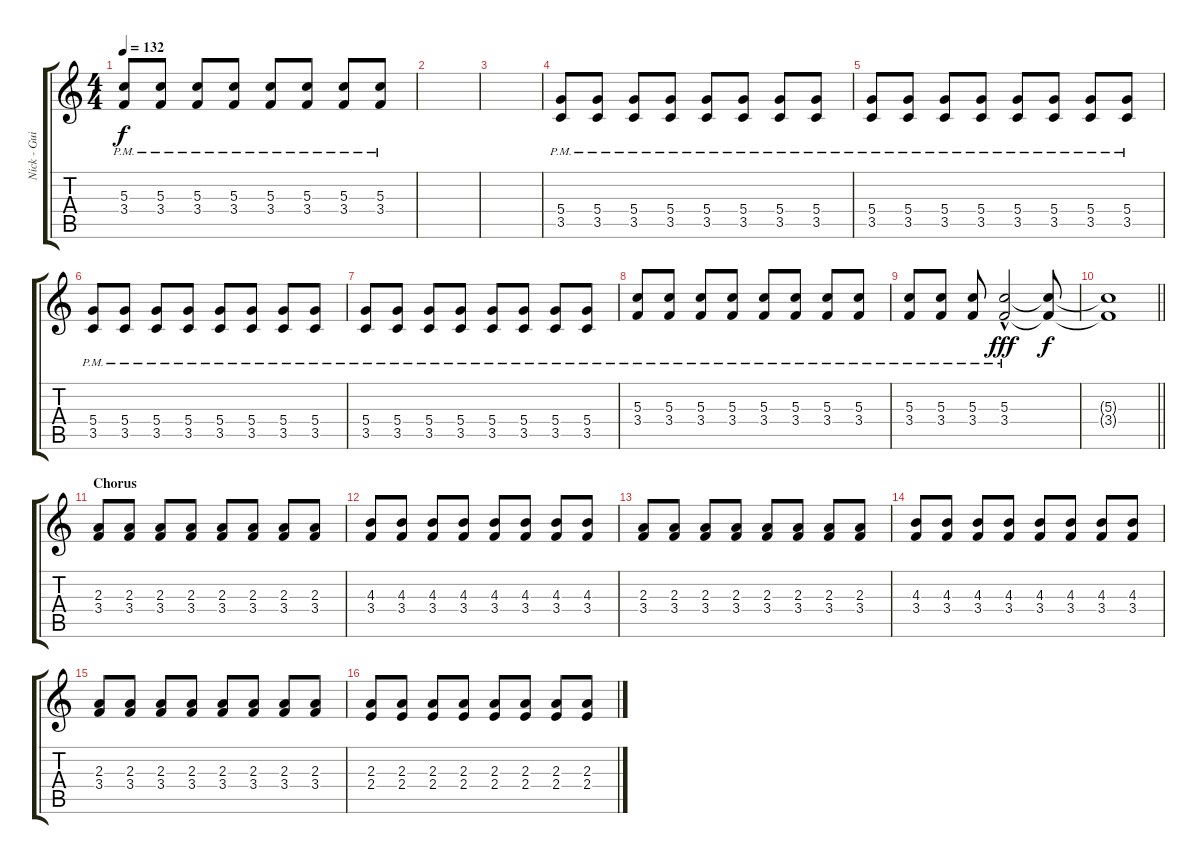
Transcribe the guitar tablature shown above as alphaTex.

\track ("Nick - Guitar RSE" "Nick - Gui") {instrument overdrivenguitar}
\staff {score tabs}
\tuning (E4 B3 G3 D3 A2 E2) {hide}
\ts (4 4)
\tempo 132
\clef g2
\ks c
(5.3{pm} 3.4{pm}).8{dy f} (5.3{pm} 3.4{pm}).8 (5.3{pm} 3.4{pm}).8 (5.3{pm} 3.4{pm}).8 (5.3{pm} 3.4{pm}).8 (5.3{pm} 3.4{pm}).8 (5.3{pm} 3.4{pm}).8 (5.3{pm} 3.4{pm}).8 |
|
|
(5.4{pm} 3.5{pm}).8 (5.4{pm} 3.5{pm}).8 (5.4{pm} 3.5{pm}).8 (5.4{pm} 3.5{pm}).8 (5.4{pm} 3.5{pm}).8 (5.4{pm} 3.5{pm}).8 (5.4{pm} 3.5{pm}).8 (5.4{pm} 3.5{pm}).8 |
(5.4{pm} 3.5{pm}).8 (5.4{pm} 3.5{pm}).8 (5.4{pm} 3.5{pm}).8 (5.4{pm} 3.5{pm}).8 (5.4{pm} 3.5{pm}).8 (5.4{pm} 3.5{pm}).8 (5.4{pm} 3.5{pm}).8 (5.4{pm} 3.5{pm}).8 |
(5.4{pm} 3.5{pm}).8 (5.4{pm} 3.5{pm}).8 (5.4{pm} 3.5{pm}).8 (5.4{pm} 3.5{pm}).8 (5.4{pm} 3.5{pm}).8 (5.4{pm} 3.5{pm}).8 (5.4{pm} 3.5{pm}).8 (5.4{pm} 3.5{pm}).8 |
(5.4{pm} 3.5{pm}).8 (5.4{pm} 3.5{pm}).8 (5.4{pm} 3.5{pm}).8 (5.4{pm} 3.5{pm}).8 (5.4{pm} 3.5{pm}).8 (5.4{pm} 3.5{pm}).8 (5.4{pm} 3.5{pm}).8 (5.4{pm} 3.5{pm}).8 |
(5.3{pm} 3.4{pm}).8 (5.3{pm} 3.4{pm}).8 (5.3{pm} 3.4{pm}).8 (5.3{pm} 3.4{pm}).8 (5.3{pm} 3.4{pm}).8 (5.3{pm} 3.4{pm}).8 (5.3{pm} 3.4{pm}).8 (5.3{pm} 3.4{pm}).8 |
(5.3{pm} 3.4{pm}).8 (5.3{pm} 3.4{pm}).8 (5.3{pm} 3.4{pm}).8 (5.3{hac pm} 3.4{hac pm}).2{dy fff} (5.3{t} 3.4{t}).8{dy f} |
\barLineRight lightlight
(5.3{t} 3.4{t}).1 |
\section ("" "Chorus")
(2.3 3.4).8{volume 13 instrument electricguitarjazz} (2.3 3.4).8 (2.3 3.4).8 (2.3 3.4).8 (2.3 3.4).8 (2.3 3.4).8 (2.3 3.4).8 (2.3 3.4).8 |
(4.3 3.4).8 (4.3 3.4).8 (4.3 3.4).8 (4.3 3.4).8 (4.3 3.4).8 (4.3 3.4).8 (4.3 3.4).8 (4.3 3.4).8 |
(2.3 3.4).8 (2.3 3.4).8 (2.3 3.4).8 (2.3 3.4).8 (2.3 3.4).8 (2.3 3.4).8 (2.3 3.4).8 (2.3 3.4).8 |
(4.3 3.4).8 (4.3 3.4).8 (4.3 3.4).8 (4.3 3.4).8 (4.3 3.4).8 (4.3 3.4).8 (4.3 3.4).8 (4.3 3.4).8 |
(2.3 3.4).8 (2.3 3.4).8 (2.3 3.4).8 (2.3 3.4).8 (2.3 3.4).8 (2.3 3.4).8 (2.3 3.4).8 (2.3 3.4).8 |
(2.3 2.4).8 (2.3 2.4).8 (2.3 2.4).8 (2.3 2.4).8 (2.3 2.4).8 (2.3 2.4).8 (2.3 2.4).8 (2.3 2.4).8
